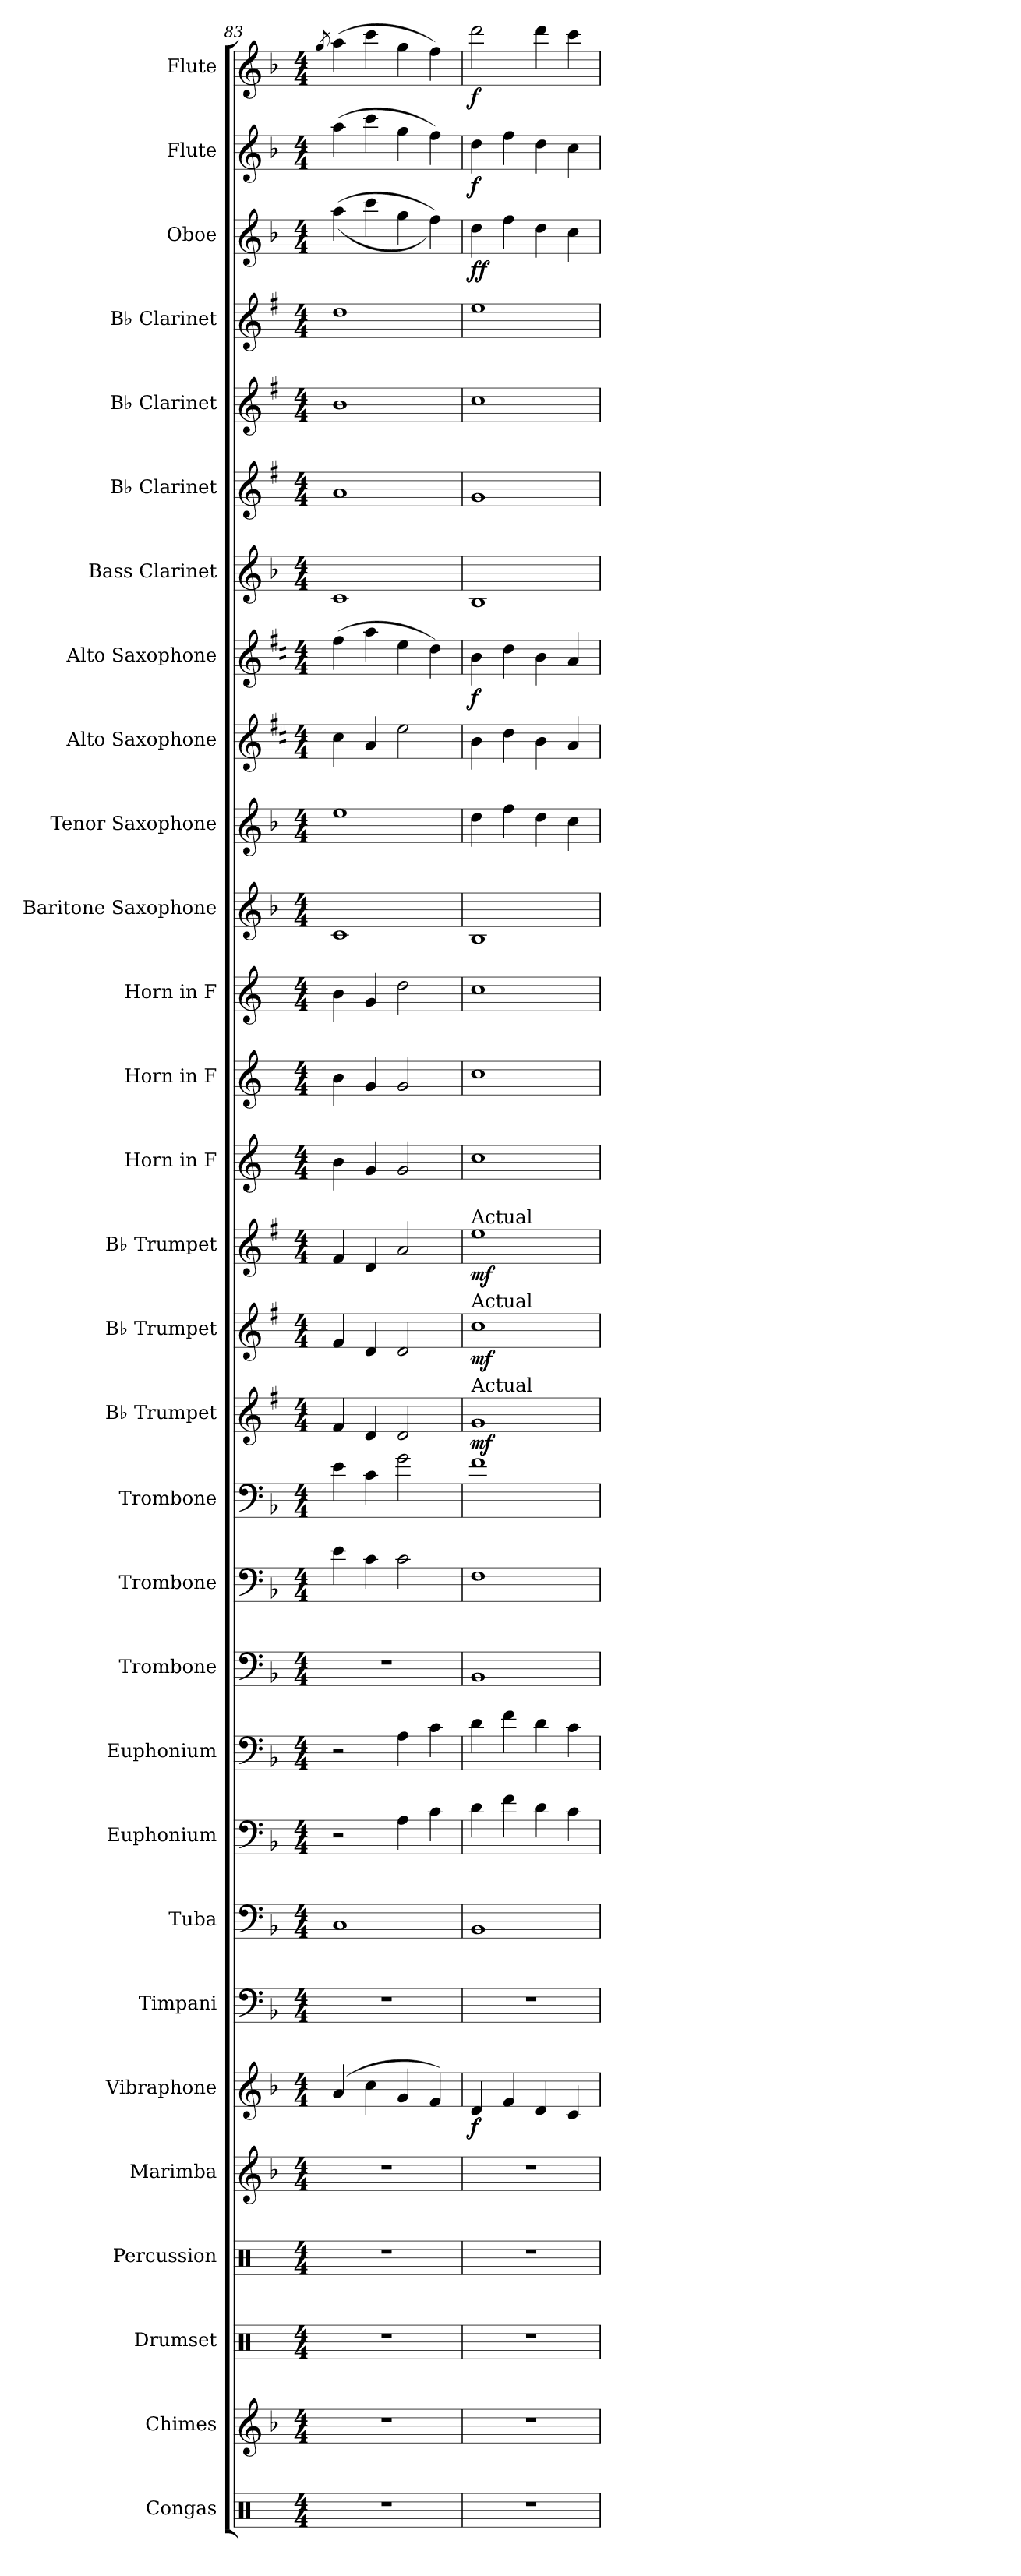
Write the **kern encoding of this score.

**kern	**kern	**kern	**kern	**kern	**kern	**dynam	**kern	**kern	**kern	**kern	**kern	**kern	**kern	**kern	**dynam	**kern	**dynam	**kern	**dynam	**kern	**kern	**kern	**kern	**kern	**kern	**kern	**dynam	**kern	**kern	**kern	**kern	**kern	**dynam	**kern	**dynam	**kern	**dynam
*part30	*part29	*part28	*part27	*part26	*part25	*part25	*part24	*part23	*part22	*part21	*part20	*part19	*part18	*part17	*part17	*part16	*part16	*part15	*part15	*part14	*part13	*part12	*part11	*part10	*part9	*part8	*part8	*part7	*part6	*part5	*part4	*part3	*part3	*part2	*part2	*part1	*part1
*staff30	*staff29	*staff28	*staff27	*staff26	*staff25	*staff25	*staff24	*staff23	*staff22	*staff21	*staff20	*staff19	*staff18	*staff17	*staff17	*staff16	*staff16	*staff15	*staff15	*staff14	*staff13	*staff12	*staff11	*staff10	*staff9	*staff8	*staff8	*staff7	*staff6	*staff5	*staff4	*staff3	*staff3	*staff2	*staff2	*staff1	*staff1
*I"Congas	*I"Chimes	*I"Drumset	*I"Percussion	*I"Marimba	*I"Vibraphone	*	*I"Timpani	*I"Tuba	*I"Euphonium	*I"Euphonium	*I"Trombone	*I"Trombone	*I"Trombone	*I"B♭ Trumpet	*	*I"B♭ Trumpet	*	*I"B♭ Trumpet	*	*I"Horn in F	*I"Horn in F	*I"Horn in F	*I"Baritone Saxophone	*I"Tenor Saxophone	*I"Alto Saxophone	*I"Alto Saxophone	*	*I"Bass Clarinet	*I"B♭ Clarinet	*I"B♭ Clarinet	*I"B♭ Clarinet	*I"Oboe	*	*I"Flute	*	*I"Flute	*
*I'Con.	*I'Cme.	*I'D. Set	*I'Perc.	*I'Mrm.	*I'Vib.	*	*I'Timp.	*I'Tba.	*I'Euph.	*I'Euph.	*I'Tbn.	*I'Tbn.	*I'Tbn.	*I'B♭ Tpt.	*	*I'B♭ Tpt.	*	*I'B♭ Tpt.	*	*	*	*	*I'Bar. Sax.	*I'T. Sax.	*I'A. Sax.	*I'A. Sax.	*	*I'B. Cl.	*I'B♭ Cl.	*I'B♭ Cl.	*I'B♭ Cl.	*I'Ob.	*	*I'Fl.	*	*I'Fl.	*
*clefX	*clefG2	*clefX	*clefX	*clefG2	*clefG2	*	*clefF4	*clefF4	*clefF4	*clefF4	*clefF4	*clefF4	*clefF4	*clefG2	*	*clefG2	*	*clefG2	*	*clefG2	*clefG2	*clefG2	*clefG2	*clefG2	*clefG2	*clefG2	*	*clefG2	*clefG2	*clefG2	*clefG2	*clefG2	*	*clefG2	*	*clefG2	*
*	*	*	*	*	*	*	*	*	*	*	*	*	*	*ITrd1c2	*	*ITrd1c2	*	*ITrd1c2	*	*ITrd4c7	*ITrd4c7	*ITrd4c7	*ITrd12c21	*ITrd8c14	*ITrd5c9	*ITrd5c9	*	*ITrd8c14	*ITrd1c2	*ITrd1c2	*ITrd1c2	*	*	*	*	*	*
*k[]	*k[b-]	*k[]	*k[]	*k[b-]	*k[b-]	*	*k[b-]	*k[b-]	*k[b-]	*k[b-]	*k[b-]	*k[b-]	*k[b-]	*k[b-]	*	*k[b-]	*	*k[b-]	*	*k[b-]	*k[b-]	*k[b-]	*k[b-]	*k[b-]	*k[b-]	*k[b-]	*	*k[b-]	*k[b-]	*k[b-]	*k[b-]	*k[b-]	*	*k[b-]	*	*k[b-]	*
*M4/4	*M4/4	*M4/4	*M4/4	*M4/4	*M4/4	*	*M4/4	*M4/4	*M4/4	*M4/4	*M4/4	*M4/4	*M4/4	*M4/4	*	*M4/4	*	*M4/4	*	*M4/4	*M4/4	*M4/4	*M4/4	*M4/4	*M4/4	*M4/4	*	*M4/4	*M4/4	*M4/4	*M4/4	*M4/4	*	*M4/4	*	*M4/4	*
=83	=83	=83	=83	=83	=83	=83	=83	=83	=83	=83	=83	=83	=83	=83	=83	=83	=83	=83	=83	=83	=83	=83	=83	=83	=83	=83	=83	=83	=83	=83	=83	=83	=83	=83	=83	=83	=83
.	.	.	.	.	.	.	.	.	.	.	.	.	.	.	.	.	.	.	.	.	.	.	.	.	.	.	.	.	.	.	.	.	.	.	.	8qgg/	.
1r	1r	1r	1r	1r	(>4a/	.	1r	1C	2r	2r	1r	4e\	4e\	4e/	.	4e/	.	4e/	.	4e\	4e\	4e\	1C	1e	4e\	(>4a\	.	1C	1g	1a	1cc	(>(>4aa\	.	(>4aa\	.	(>4aa\	.
.	.	.	.	.	4cc\	.	.	.	.	.	.	4c\	4c\	4c/	.	4c/	.	4c/	.	4c/	4c/	4c/	.	.	4c/	4cc\	.	.	.	.	.	4ccc\	.	4ccc\	.	4ccc\	.
.	.	.	.	.	4g/	.	.	.	4A\	4A\	.	2c\	2g\	2c/	.	2c/	.	2g/	.	2c/	2c/	2g\	.	.	2g\	4g\	.	.	.	.	.	4gg\	.	4gg\	.	4gg\	.
.	.	.	.	.	4f/)	.	.	.	4c\	4c\	.	.	.	.	.	.	.	.	.	.	.	.	.	.	.	4f\)	.	.	.	.	.	4ff\))	.	4ff\)	.	4ff\)	.
=84	=84	=84	=84	=84	=84	=84	=84	=84	=84	=84	=84	=84	=84	=84	=84	=84	=84	=84	=84	=84	=84	=84	=84	=84	=84	=84	=84	=84	=84	=84	=84	=84	=84	=84	=84	=84	=84
!	!	!	!	!	!	!	!	!	!	!	!	!	!	!	!	!	!	!LO:TX:a:t=Actual	!	!	!	!	!	!	!	!	!	!	!	!	!	!	!	!	!	!	!
!	!	!	!	!	!	!	!	!	!	!	!	!	!	!	!	!LO:TX:a:t=Actual	!	!	!	!	!	!	!	!	!	!	!	!	!	!	!	!	!	!	!	!	!
!	!	!	!	!	!	!	!	!	!	!	!	!	!	!LO:TX:a:t=Actual	!	!	!	!	!	!	!	!	!	!	!	!	!	!	!	!	!	!	!	!	!	!	!
!	!	!	!	!	!	!LO:DY:b	!	!	!	!	!	!	!	!	!LO:DY:b	!	!LO:DY:b	!	!LO:DY:b	!	!	!	!	!	!	!	!LO:DY:b	!	!	!	!	!	!LO:DY:b	!	!	!	!
!	!	!	!	!	!	!	!	!	!	!	!	!	!	!	!	!	!	!	!	!	!	!	!	!	!	!	!	!	!	!	!	!	!LO:DY:n=1:b	!	!LO:DY:b	!	!LO:DY:b
1r	1r	1r	1r	1r	4d/	f	1r	1BB-	4d\	4d\	1BB-	1F	1f	1f	mf	1b-	mf	1dd	mf	1f	1f	1f	1BB-	4d\	4d\	4d\	f	1BB-	1f	1b-	1dd	4dd\	f f	4dd\	f	2ddd\	f
.	.	.	.	.	4f/	.	.	.	4f\	4f\	.	.	.	.	.	.	.	.	.	.	.	.	.	4f\	4f\	4f\	.	.	.	.	.	4ff\	.	4ff\	.	.	.
.	.	.	.	.	4d/	.	.	.	4d\	4d\	.	.	.	.	.	.	.	.	.	.	.	.	.	4d\	4d\	4d\	.	.	.	.	.	4dd\	.	4dd\	.	4ddd\	.
.	.	.	.	.	4c/	.	.	.	4c\	4c\	.	.	.	.	.	.	.	.	.	.	.	.	.	4c\	4c/	4c/	.	.	.	.	.	4cc\	.	4cc\	.	4ccc\	.
=	=	=	=	=	=	=	=	=	=	=	=	=	=	=	=	=	=	=	=	=	=	=	=	=	=	=	=	=	=	=	=	=	=	=	=	=	=
*-	*-	*-	*-	*-	*-	*-	*-	*-	*-	*-	*-	*-	*-	*-	*-	*-	*-	*-	*-	*-	*-	*-	*-	*-	*-	*-	*-	*-	*-	*-	*-	*-	*-	*-	*-	*-	*-
